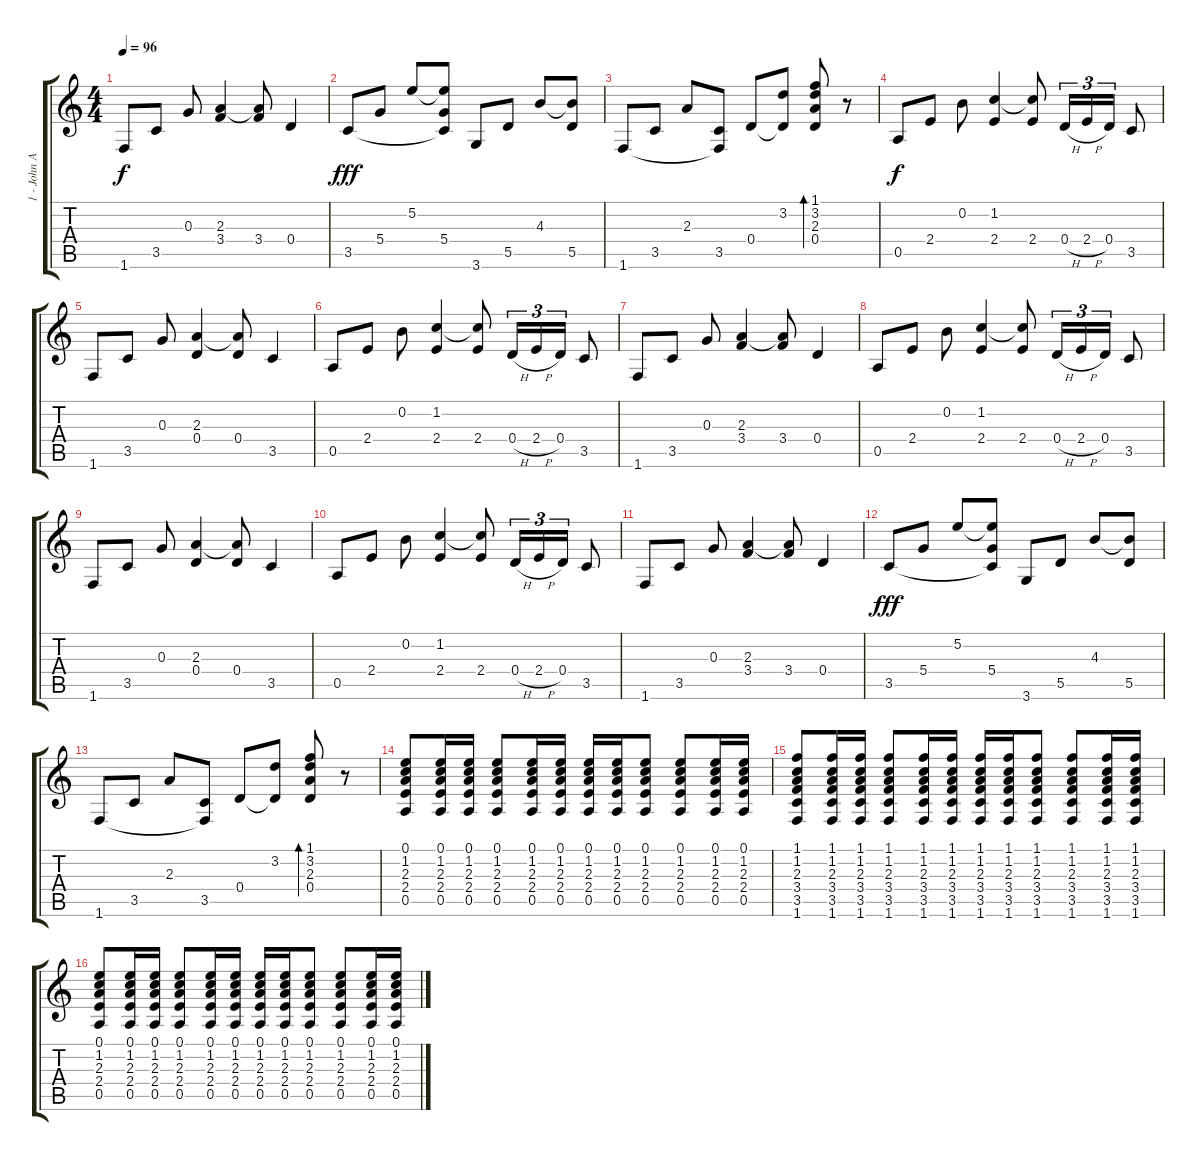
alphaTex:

\track ("1 - John Acoustic" "1 - John A") {instrument acousticguitarsteel}
\staff {score tabs}
\tuning (E4 B3 G3 D3 A2 E2) {hide}
\ts (4 4)
\tempo 96
\clef g2
\ks c
1.6.8{dy f} 3.5.8 0.3.8 (2.3 3.4).4 (2.3{t} 3.4).8 0.4.4 |
3.5.8{dy fff} 5.4.8 5.2.8 (5.2{t} 5.4 3.5{t}).8 3.6.8 5.5.8 4.3.8 (4.3{t} 5.5).8 |
1.6.8 3.5.8 2.3.8 (3.5 1.6{t}).8 0.4.8 (3.2 0.4{t}).8 (1.1 3.2 2.3 0.4).8{bd 60} r.8 |
0.5.8{dy f} 2.4.8 0.2.8 (1.2 2.4).4 (1.2{t} 2.4).8 0.4{h}.16{tu (3 2)} 2.4{h}.16{tu (3 2)} 0.4.16{tu (3 2)} 3.5.8 |
1.6.8 3.5.8 0.3.8 (2.3 0.4).4 (2.3{t} 0.4).8 3.5.4 |
0.5.8 2.4.8 0.2.8 (1.2 2.4).4 (1.2{t} 2.4).8 0.4{h}.16{tu (3 2)} 2.4{h}.16{tu (3 2)} 0.4.16{tu (3 2)} 3.5.8 |
1.6.8 3.5.8 0.3.8 (2.3 3.4).4 (2.3{t} 3.4).8 0.4.4 |
0.5.8 2.4.8 0.2.8 (1.2 2.4).4 (1.2{t} 2.4).8 0.4{h}.16{tu (3 2)} 2.4{h}.16{tu (3 2)} 0.4.16{tu (3 2)} 3.5.8 |
1.6.8 3.5.8 0.3.8 (2.3 0.4).4 (2.3{t} 0.4).8 3.5.4 |
0.5.8 2.4.8 0.2.8 (1.2 2.4).4 (1.2{t} 2.4).8 0.4{h}.16{tu (3 2)} 2.4{h}.16{tu (3 2)} 0.4.16{tu (3 2)} 3.5.8 |
1.6.8 3.5.8 0.3.8 (2.3 3.4).4 (2.3{t} 3.4).8 0.4.4 |
3.5.8{dy fff} 5.4.8 5.2.8 (5.2{t} 5.4 3.5{t}).8 3.6.8 5.5.8 4.3.8 (4.3{t} 5.5).8 |
1.6.8 3.5.8 2.3.8 (3.5 1.6{t}).8 0.4.8 (3.2 0.4{t}).8 (1.1 3.2 2.3 0.4).8{bd 30} r.8 |
(0.1 1.2 2.3 2.4 0.5).8 (0.1 1.2 2.3 2.4 0.5).16 (0.1 1.2 2.3 2.4 0.5).16 (0.1 1.2 2.3 2.4 0.5).8 (0.1 1.2 2.3 2.4 0.5).16 (0.1 1.2 2.3 2.4 0.5).16 (0.1 1.2 2.3 2.4 0.5).16 (0.1 1.2 2.3 2.4 0.5).16 (0.1 1.2 2.3 2.4 0.5).8 (0.1 1.2 2.3 2.4 0.5).8 (0.1 1.2 2.3 2.4 0.5).16 (0.1 1.2 2.3 2.4 0.5).16 |
(1.1 1.2 2.3 3.4 3.5 1.6).8 (1.1 1.2 2.3 3.4 3.5 1.6).16 (1.1 1.2 2.3 3.4 3.5 1.6).16 (1.1 1.2 2.3 3.4 3.5 1.6).8 (1.1 1.2 2.3 3.4 3.5 1.6).16 (1.1 1.2 2.3 3.4 3.5 1.6).16 (1.1 1.2 2.3 3.4 3.5 1.6).16 (1.1 1.2 2.3 3.4 3.5 1.6).16 (1.1 1.2 2.3 3.4 3.5 1.6).8 (1.1 1.2 2.3 3.4 3.5 1.6).8 (1.1 1.2 2.3 3.4 3.5 1.6).16 (1.1 1.2 2.3 3.4 3.5 1.6).16 |
(0.1 1.2 2.3 2.4 0.5).8 (0.1 1.2 2.3 2.4 0.5).16 (0.1 1.2 2.3 2.4 0.5).16 (0.1 1.2 2.3 2.4 0.5).8 (0.1 1.2 2.3 2.4 0.5).16 (0.1 1.2 2.3 2.4 0.5).16 (0.1 1.2 2.3 2.4 0.5).16 (0.1 1.2 2.3 2.4 0.5).16 (0.1 1.2 2.3 2.4 0.5).8 (0.1 1.2 2.3 2.4 0.5).8 (0.1 1.2 2.3 2.4 0.5).16 (0.1 1.2 2.3 2.4 0.5).16
